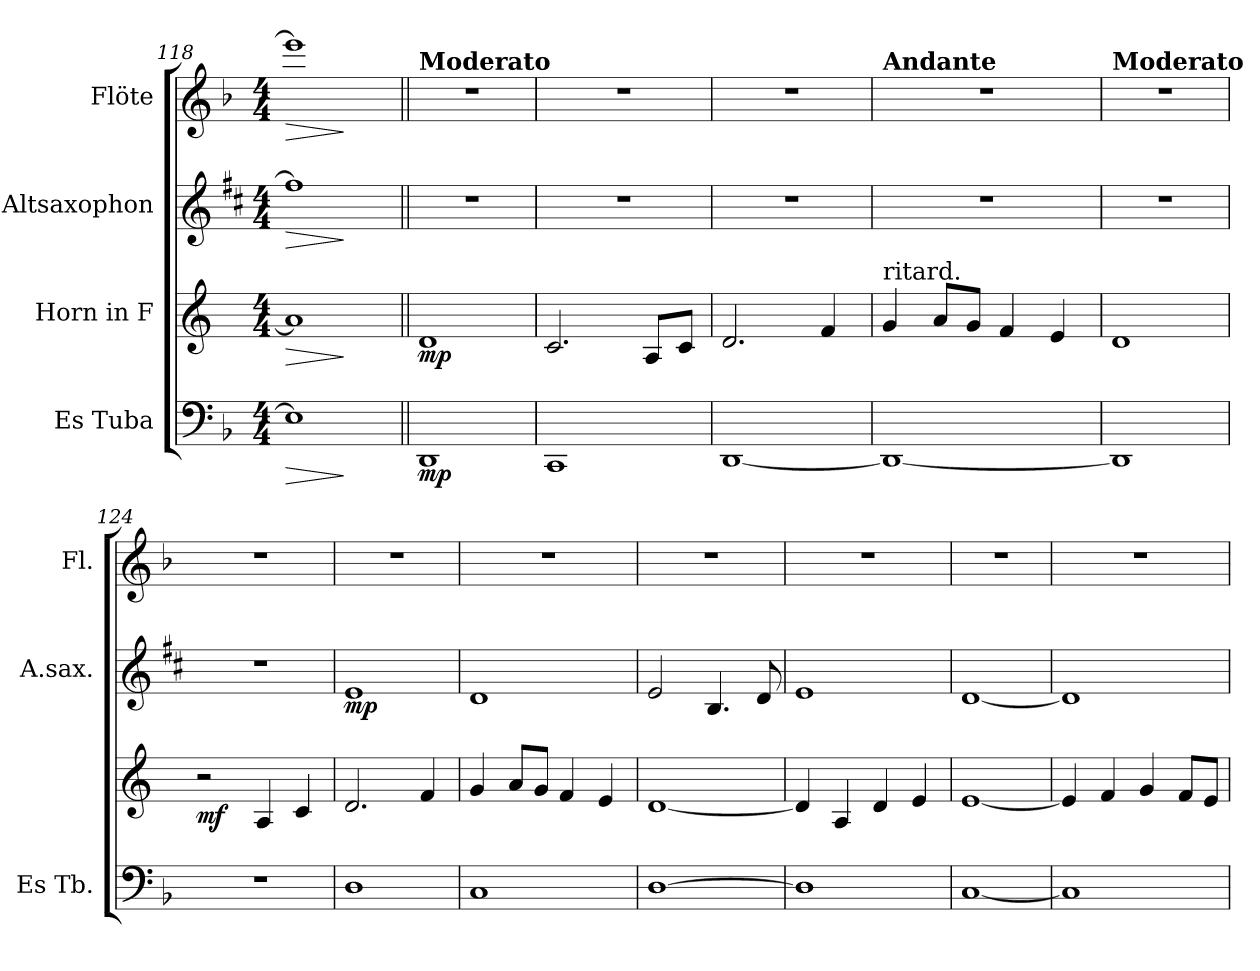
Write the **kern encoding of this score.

**kern	**dynam	**kern	**dynam	**kern	**dynam	**kern	**dynam
*part4	*part4	*part3	*part3	*part2	*part2	*part1	*part1
*staff4	*staff4	*staff3	*staff3	*staff2	*staff2	*staff1	*staff1
*I"Es Tuba	*	*I"Horn in F	*	*I"Altsaxophon	*	*I"Flöte	*
*I'Es Tb.	*	*	*	*I'A.sax.	*	*I'Fl.	*
*clefF4	*	*clefG2	*	*clefG2	*	*clefG2	*
*	*	*ITrd4c7	*	*ITrd5c9	*	*	*
*k[b-]	*	*k[b-]	*	*k[b-]	*	*k[b-]	*
*M4/4	*	*M4/4	*	*M4/4	*	*M4/4	*
=118	=118	=118	=118	=118	=118	=118	=118
!	!LO:HP:b	!	!LO:HP:b	!	!LO:HP:b	!	!LO:HP:b
1E]	>	1d-]	>	1a]	>	1eee]	>
.	]	.	]	.	]	.	]
!!LO:PB:g=z
=119||	=119||	=119||	=119||	=119||	=119||	=119||	=119||
!	!	!	!	!	!	!LO:TX:a:B:t=Moderato	!
!	!LO:DY:b	!	!LO:DY:b	!	!	!	!
1DD	mp	1G	mp	1r	.	1r	.
=120	=120	=120	=120	=120	=120	=120	=120
1CC	.	2.F/	.	1r	.	1r	.
.	.	8D/L	.	.	.	.	.
.	.	8F/J	.	.	.	.	.
=121	=121	=121	=121	=121	=121	=121	=121
[1DD	.	2.G/	.	1r	.	1r	.
.	.	4B-/	.	.	.	.	.
=122	=122	=122	=122	=122	=122	=122	=122
!	!	!	!	!	!	!LO:TX:a:B:t=Andante	!
!	!	!LO:TX:a:t=ritard.	!	!	!	!	!
1DD_	.	4c/	.	1r	.	1r	.
.	.	8d/L	.	.	.	.	.
.	.	8c/J	.	.	.	.	.
.	.	4B-/	.	.	.	.	.
.	.	4A/	.	.	.	.	.
=123	=123	=123	=123	=123	=123	=123	=123
!	!	!	!	!	!	!LO:TX:a:B:t=Moderato	!
1DD]	.	1G	.	1r	.	1r	.
=124	=124	=124	=124	=124	=124	=124	=124
!	!	!	!LO:DY:b	!	!	!	!
1r	.	2r	mf	1r	.	1r	.
.	.	4D/	.	.	.	.	.
.	.	4F/	.	.	.	.	.
=125	=125	=125	=125	=125	=125	=125	=125
!	!	!	!	!	!LO:DY:b	!	!
1D	.	2.G/	.	1G	mp	1r	.
.	.	4B-/	.	.	.	.	.
=126	=126	=126	=126	=126	=126	=126	=126
1C	.	4c/	.	1F	.	1r	.
.	.	8d/L	.	.	.	.	.
.	.	8c/J	.	.	.	.	.
.	.	4B-/	.	.	.	.	.
.	.	4A/	.	.	.	.	.
=127	=127	=127	=127	=127	=127	=127	=127
[1D	.	[1G	.	2G/	.	1r	.
.	.	.	.	4.D/	.	.	.
.	.	.	.	8F/	.	.	.
=128	=128	=128	=128	=128	=128	=128	=128
1D]	.	4G/]	.	1G	.	1r	.
.	.	4D/	.	.	.	.	.
.	.	4G/	.	.	.	.	.
.	.	4A/	.	.	.	.	.
!!LO:LB:g=z
=129	=129	=129	=129	=129	=129	=129	=129
[1C	.	[1A	.	[1F	.	1r	.
=130	=130	=130	=130	=130	=130	=130	=130
1C]	.	4A/]	.	1F]	.	1r	.
.	.	4B-/	.	.	.	.	.
.	.	4c/	.	.	.	.	.
.	.	8B-/L	.	.	.	.	.
.	.	8A/J	.	.	.	.	.
=	=	=	=	=	=	=	=
*-	*-	*-	*-	*-	*-	*-	*-
